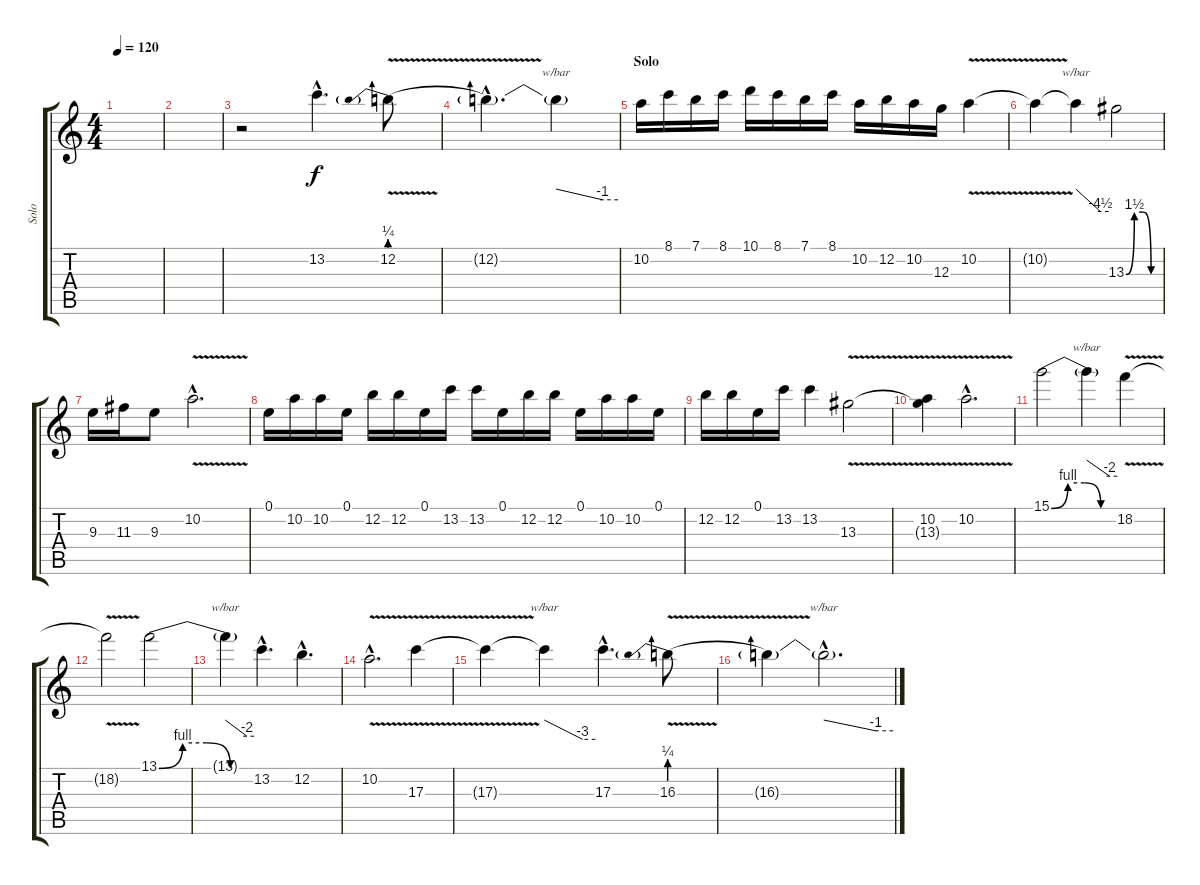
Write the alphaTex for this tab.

\track ("Solo" "Solo") {instrument overdrivenguitar}
\staff {score tabs}
\tuning (E4 B3 G3 D3 A2 E2) {hide}
\ts (4 4)
\tempo 120
\clef g2
\ks c
|
|
r.2 13.2{hac}.4{d} 12.2{be (prebend 0 1 60 1) v}.8 |
12.2{hac t}.4{d} 12.2{t}.4{tbe (custom default 0 0 45 -4 60 -4)} |
\section ("" "Solo")
10.2.16 8.1.16 7.1.16 8.1.16 10.1.16 8.1.16 7.1.16 8.1.16 10.2.16 12.2.16 10.2.16 12.3.16 10.2{v}.4 |
10.2{t}.4 10.2{t}.4{tbe (custom default 0 0 45 -18 60 -18)} 13.3{be (custom 0 0 15 6 30 6 45 0 60 0)}.2 |
9.3.16 11.3.16 9.3.8 10.2{v hac}.2{d} |
0.1.16 10.2.16 10.2.16 0.1.16 12.2.16 12.2.16 0.1.16 13.2.16 13.2.16 0.1.16 12.2.16 12.2.16 0.1.16 10.2.16 10.2.16 0.1.16 |
12.2.16 12.2.16 0.1.16 13.2.16 13.2.4 13.3{v}.2 |
(10.2 13.3{t}).4 10.2{v hac}.2{d} |
15.1{be (custom 0 0 15 4 30 4 45 0 60 0)}.2 15.1{t}.4{tbe (custom default 0 0 45 -8 60 -8)} 18.2{v}.4 |
18.2{t}.2 13.1{be (custom 0 0 15 4 30 4 45 0 60 0)}.2 |
13.1{t}.4{tbe (custom default 0 0 45 -8 60 -8)} 13.2{hac}.4{d} 12.2{hac}.4{d} |
10.2{v hac}.2{d} 17.3{v}.4 |
17.3{t}.4 17.3{t}.4{tbe (custom default 0 0 45 -12 60 -12)} 17.3{hac}.4{d dy f} 16.3{be (prebend 0 1 60 1) v}.8 |
16.3{t}.4 16.3{hac t}.2{d tbe (custom default 0 0 45 -4 60 -4)}
